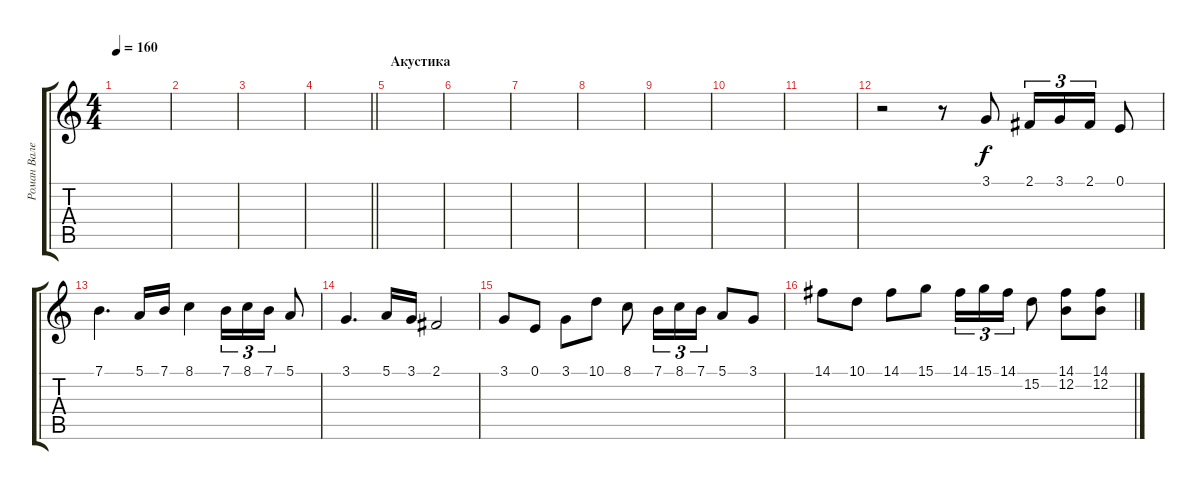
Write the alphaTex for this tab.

\track ("Роман Валерьев" "Роман Вале") {instrument flute}
\staff {score tabs}
\tuning (E4 B3 G3 D3 A2 E2) {hide}
\ts (4 4)
\tempo 160
\clef g2
\ks c
|
|
|
\barLineRight lightlight
|
\section ("" "Акустика")
|
|
|
|
|
|
|
r.2 r.8 3.1.8 2.1.16{tu (3 2)} 3.1.16{tu (3 2)} 2.1.16{tu (3 2)} 0.1.8 |
7.1.4{d} 5.1.16 7.1.16 8.1.4 7.1.16{tu (3 2)} 8.1.16{tu (3 2)} 7.1.16{tu (3 2)} 5.1.8 |
3.1.4{d} 5.1.16 3.1.16 2.1.2 |
3.1.8 0.1.8 3.1.8 10.1.8 8.1.8 7.1.16{tu (3 2)} 8.1.16{tu (3 2)} 7.1.16{tu (3 2)} 5.1.8 3.1.8 |
14.1.8 10.1.8 14.1.8 15.1.8 14.1.16{tu (3 2)} 15.1.16{tu (3 2)} 14.1.16{tu (3 2)} 15.2.8 (14.1 12.2).8 (14.1 12.2).8
